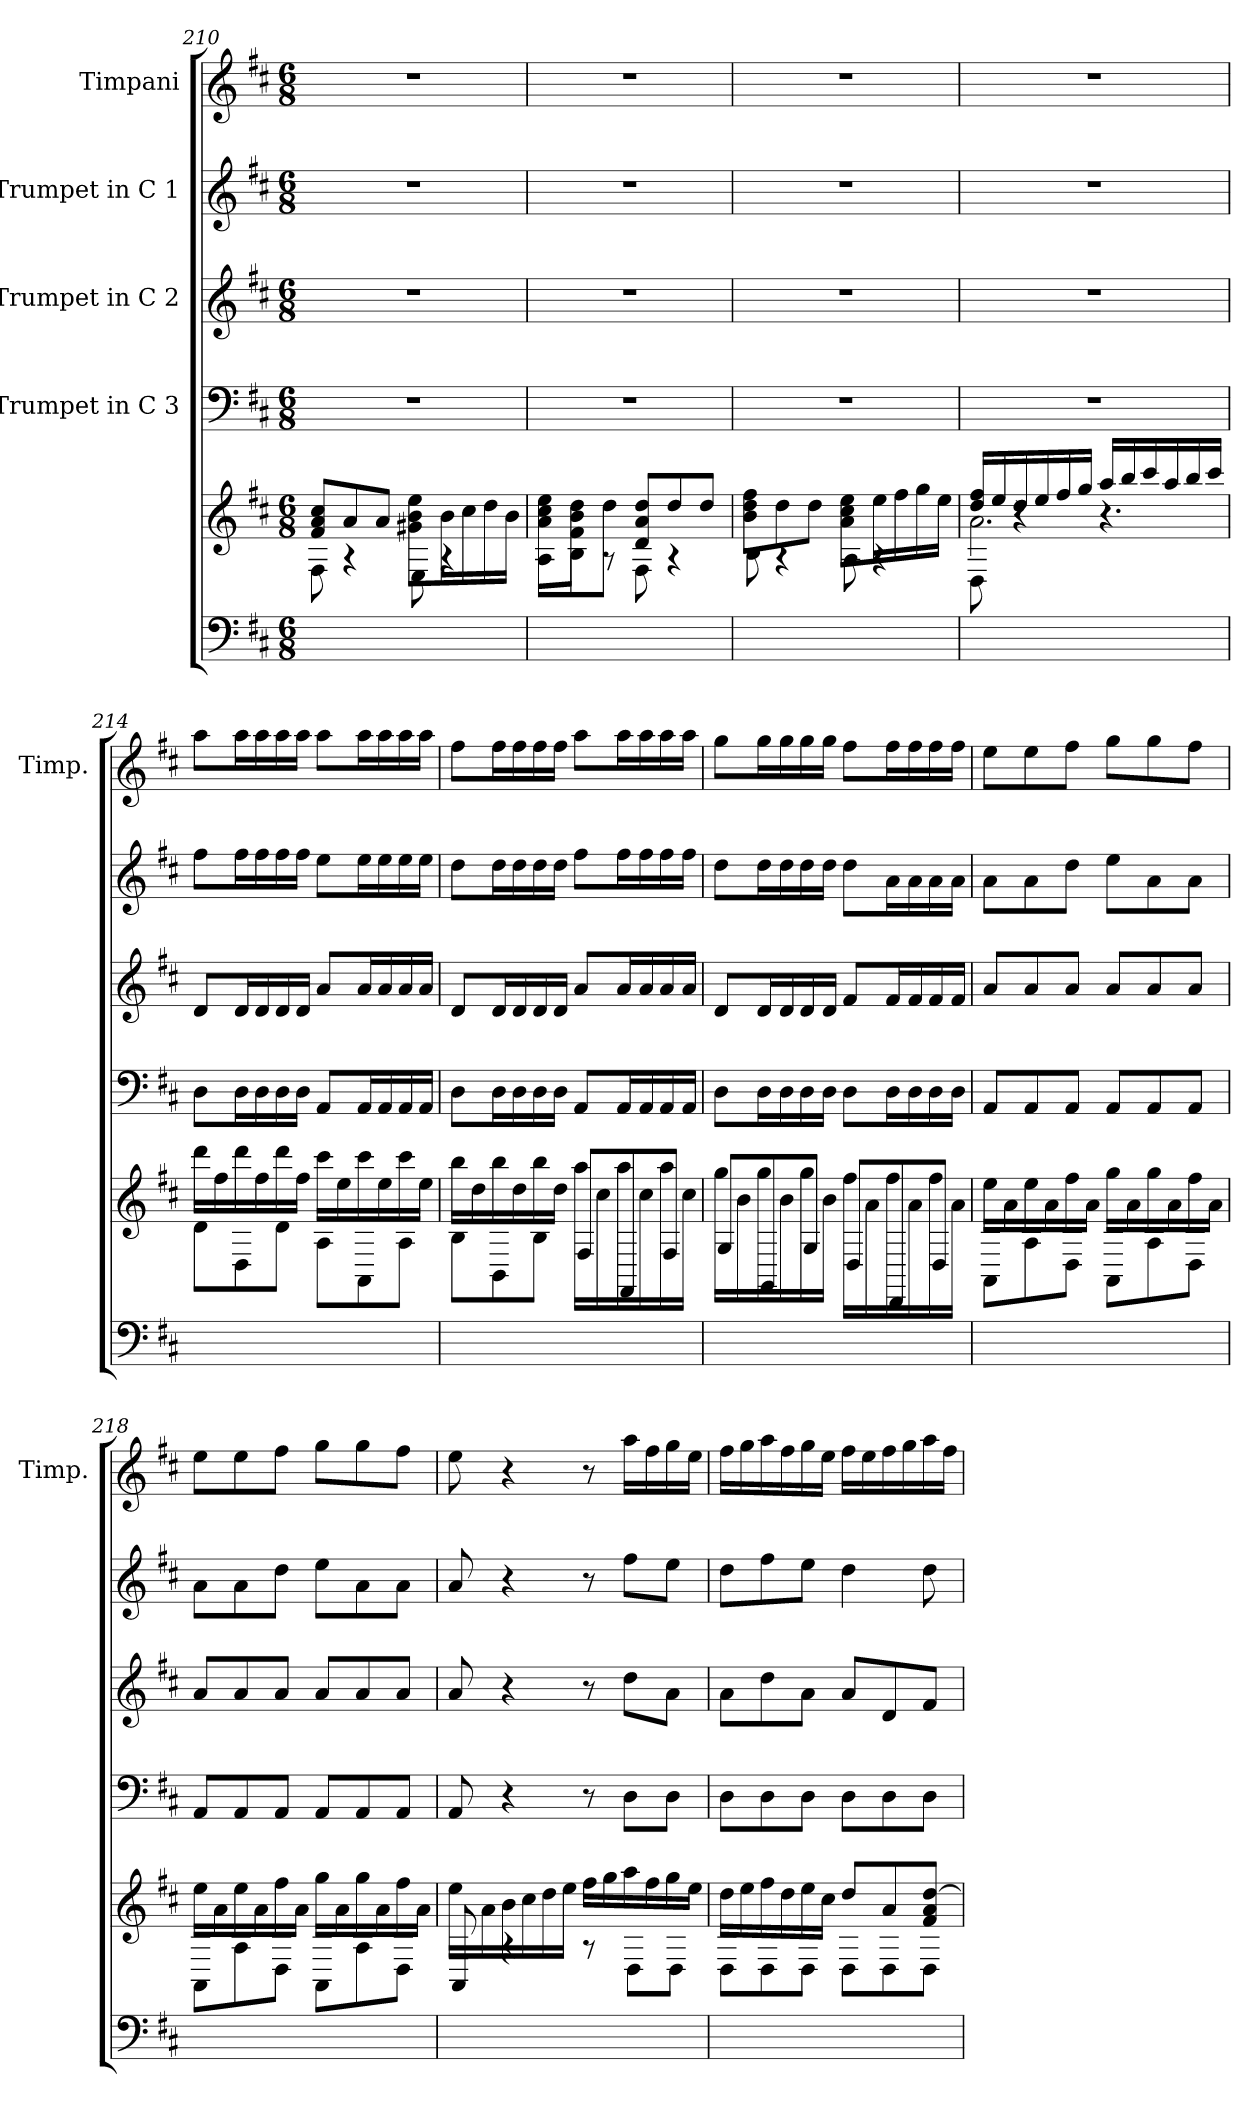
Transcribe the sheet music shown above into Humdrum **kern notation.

**kern	**kern	**kern	**kern	**kern	**kern
*part5	*part5	*part4	*part3	*part2	*part1
*staff6	*staff5	*staff4	*staff3	*staff2	*staff1
*	*	*I"Trumpet in C 3	*I"Trumpet in C 2	*I"Trumpet in C 1	*I"Timpani
*	*	*	*	*	*I'Timp.
*clefF4	*clefG2	*clefF4	*clefG2	*clefG2	*clefG2
*k[f#c#]	*k[f#c#]	*k[f#c#]	*k[f#c#]	*k[f#c#]	*k[f#c#]
*	*D:	*D:	*D:	*D:	*D:
*M6/8	*M6/8	*M6/8	*M6/8	*M6/8	*M6/8
=210	=210	=210	=210	=210	=210
*	*^	*	*	*	*
2.ryy	8f#/ 8a/ 8cc#/L	8F#\	2.r	2.r	2.r	2.r
.	8a/	4r	.	.	.	.
.	8a/J	.	.	.	.	.
.	8g#X\ 8b\ 8ee\L	8E\	.	.	.	.
.	16b\L	4r	.	.	.	.
.	16cc#\	.	.	.	.	.
.	16dd\	.	.	.	.	.
.	16b\JJ	.	.	.	.	.
=211	=211	=211	=211	=211	=211	=211
2.ryy	8a\ 8cc#\ 8ee\L	8A\L	2.r	2.r	2.r	2.r
.	8f#\ 8b\ 8dd\	8B\J	.	.	.	.
.	8dd\J	8r	.	.	.	.
.	8d/ 8a/ 8dd/L	8F#\	.	.	.	.
.	8dd/	4r	.	.	.	.
.	8dd/J	.	.	.	.	.
=212	=212	=212	=212	=212	=212	=212
2.ryy	8b\ 8dd\ 8ff#\L	8B\	2.r	2.r	2.r	2.r
.	8dd\	4r	.	.	.	.
.	8dd\J	.	.	.	.	.
.	8a\ 8cc#\ 8ee\L	8A\	.	.	.	.
.	16ee\L	4r	.	.	.	.
.	16ff#\	.	.	.	.	.
.	16gg\	.	.	.	.	.
.	16ee\JJ	.	.	.	.	.
=213	=213	=213	=213	=213	=213	=213
*	*	*^	*	*	*	*
2.ryy	16dd/ 16ff#/LL	2.a\	8D\	2.r	2.r	2.r	2.r
.	16ee/	.	.	.	.	.	.
.	16dd/	.	4r	.	.	.	.
.	16ee/	.	.	.	.	.	.
.	16ff#/	.	.	.	.	.	.
.	16gg/JJ	.	.	.	.	.	.
.	16aa/LL	.	4.r	.	.	.	.
.	16bb/	.	.	.	.	.	.
.	16ccc#/	.	.	.	.	.	.
.	16aa/	.	.	.	.	.	.
.	16bb/	.	.	.	.	.	.
.	16ccc#/JJ	.	.	.	.	.	.
*	*	*v	*v	*	*	*	*
!!LO:LB:g=z
=214	=214	=214	=214	=214	=214	=214
2.ryy	16ddd\LL	8d\L	8D\L	8d/L	8ff#\L	8aa\L
.	16ff#\	.	.	.	.	.
.	16ddd\	8D\	16D\L	16d/L	16ff#\L	16aa\L
.	16ff#\	.	16D\	16d/	16ff#\	16aa\
.	16ddd\	8d\J	16D\	16d/	16ff#\	16aa\
.	16ff#\JJ	.	16D\JJ	16d/JJ	16ff#\JJ	16aa\JJ
.	16ccc#\LL	8A\L	8AA/L	8a/L	8ee\L	8aa\L
.	16ee\	.	.	.	.	.
.	16ccc#\	8AA\	16AA/L	16a/L	16ee\L	16aa\L
.	16ee\	.	16AA/	16a/	16ee\	16aa\
.	16ccc#\	8A\J	16AA/	16a/	16ee\	16aa\
.	16ee\JJ	.	16AA/JJ	16a/JJ	16ee\JJ	16aa\JJ
=215	=215	=215	=215	=215	=215	=215
2.ryy	16bb\LL	8B\L	8D\L	8d/L	8dd\L	8ff#\L
.	16dd\	.	.	.	.	.
.	16bb\	8BB\	16D\L	16d/L	16dd\L	16ff#\L
.	16dd\	.	16D\	16d/	16dd\	16ff#\
.	16bb\	8B\J	16D\	16d/	16dd\	16ff#\
.	16dd\JJ	.	16D\JJ	16d/JJ	16dd\JJ	16ff#\JJ
.	16aa\LL	8F#/L	8AA/L	8a/L	8ff#\L	8aa\L
.	16cc#\	.	.	.	.	.
.	16aa\	8FF#/	16AA/L	16a/L	16ff#\L	16aa\L
.	16cc#\	.	16AA/	16a/	16ff#\	16aa\
.	16aa\	8F#/J	16AA/	16a/	16ff#\	16aa\
.	16cc#\JJ	.	16AA/JJ	16a/JJ	16ff#\JJ	16aa\JJ
=216	=216	=216	=216	=216	=216	=216
2.ryy	16gg\LL	8G/L	8D\L	8d/L	8dd\L	8gg\L
.	16b\	.	.	.	.	.
.	16gg\	8GG/	16D\L	16d/L	16dd\L	16gg\L
.	16b\	.	16D\	16d/	16dd\	16gg\
.	16gg\	8G/J	16D\	16d/	16dd\	16gg\
.	16b\JJ	.	16D\JJ	16d/JJ	16dd\JJ	16gg\JJ
.	16ff#\LL	8D/L	8D\L	8f#/L	8dd\L	8ff#\L
.	16a\	.	.	.	.	.
.	16ff#\	8DD/	16D\L	16f#/L	16a\L	16ff#\L
.	16a\	.	16D\	16f#/	16a\	16ff#\
.	16ff#\	8D/J	16D\	16f#/	16a\	16ff#\
.	16a\JJ	.	16D\JJ	16f#/JJ	16a\JJ	16ff#\JJ
=217	=217	=217	=217	=217	=217	=217
2.ryy	16ee\LL	8AA\L	8AA/L	8a/L	8a\L	8ee\L
.	16a\	.	.	.	.	.
.	16ee\	8A\	8AA/	8a/	8a\	8ee\
.	16a\	.	.	.	.	.
.	16ff#\	8D\J	8AA/J	8a/J	8dd\J	8ff#\J
.	16a\JJ	.	.	.	.	.
.	16gg\LL	8AA\L	8AA/L	8a/L	8ee\L	8gg\L
.	16a\	.	.	.	.	.
.	16gg\	8A\	8AA/	8a/	8a\	8gg\
.	16a\	.	.	.	.	.
.	16ff#\	8D\J	8AA/J	8a/J	8a\J	8ff#\J
.	16a\JJ	.	.	.	.	.
=218	=218	=218	=218	=218	=218	=218
2.ryy	16ee\LL	8AA\L	8AA/L	8a/L	8a\L	8ee\L
.	16a\	.	.	.	.	.
.	16ee\	8A\	8AA/	8a/	8a\	8ee\
.	16a\	.	.	.	.	.
.	16ff#\	8D\J	8AA/J	8a/J	8dd\J	8ff#\J
.	16a\JJ	.	.	.	.	.
.	16gg\LL	8AA\L	8AA/L	8a/L	8ee\L	8gg\L
.	16a\	.	.	.	.	.
.	16gg\	8A\	8AA/	8a/	8a\	8gg\
.	16a\	.	.	.	.	.
.	16ff#\	8D\J	8AA/J	8a/J	8a\J	8ff#\J
.	16a\JJ	.	.	.	.	.
!!LO:PB:g=z
=219	=219	=219	=219	=219	=219	=219
2.ryy	16ee\LL	8AA/	8AA/	8a/	8a/	8ee\
.	16a\	.	.	.	.	.
.	16b\	4r	4r	4r	4r	4r
.	16cc#\	.	.	.	.	.
.	16dd\	.	.	.	.	.
.	16ee\JJ	.	.	.	.	.
.	16ff#\LL	8r	8r	8r	8r	8r
.	16gg\	.	.	.	.	.
.	16aa\	8D\L	8D\L	8dd\L	8ff#\L	16aa\LL
.	16ff#\	.	.	.	.	16ff#\
.	16gg\	8D\J	8D\J	8a\J	8ee\J	16gg\
.	16ee\JJ	.	.	.	.	16ee\JJ
=220	=220	=220	=220	=220	=220	=220
2.ryy	16dd\LL	8D\L	8D\L	8a\L	8dd\L	16ff#\LL
.	16ee\	.	.	.	.	16gg\
.	16ff#\	8D\	8D\	8dd\	8ff#\	16aa\
.	16dd\	.	.	.	.	16ff#\
.	16ee\	8D\J	8D\J	8a\J	8ee\J	16gg\
.	16cc#\JJ	.	.	.	.	16ee\JJ
.	8dd/L	8D\L	8D\L	8a/L	4dd\	16ff#\LL
.	.	.	.	.	.	16ee\
.	8a/	8D\	8D\	8d/	.	16ff#\
.	.	.	.	.	.	16gg\
.	8f#/ 8a/ [8dd/J	8D\J	8D\J	8f#/J	8dd\	16aa\
.	.	.	.	.	.	16ff#\JJ
*	*v	*v	*	*	*	*
=	=	=	=	=	=
*-	*-	*-	*-	*-	*-
